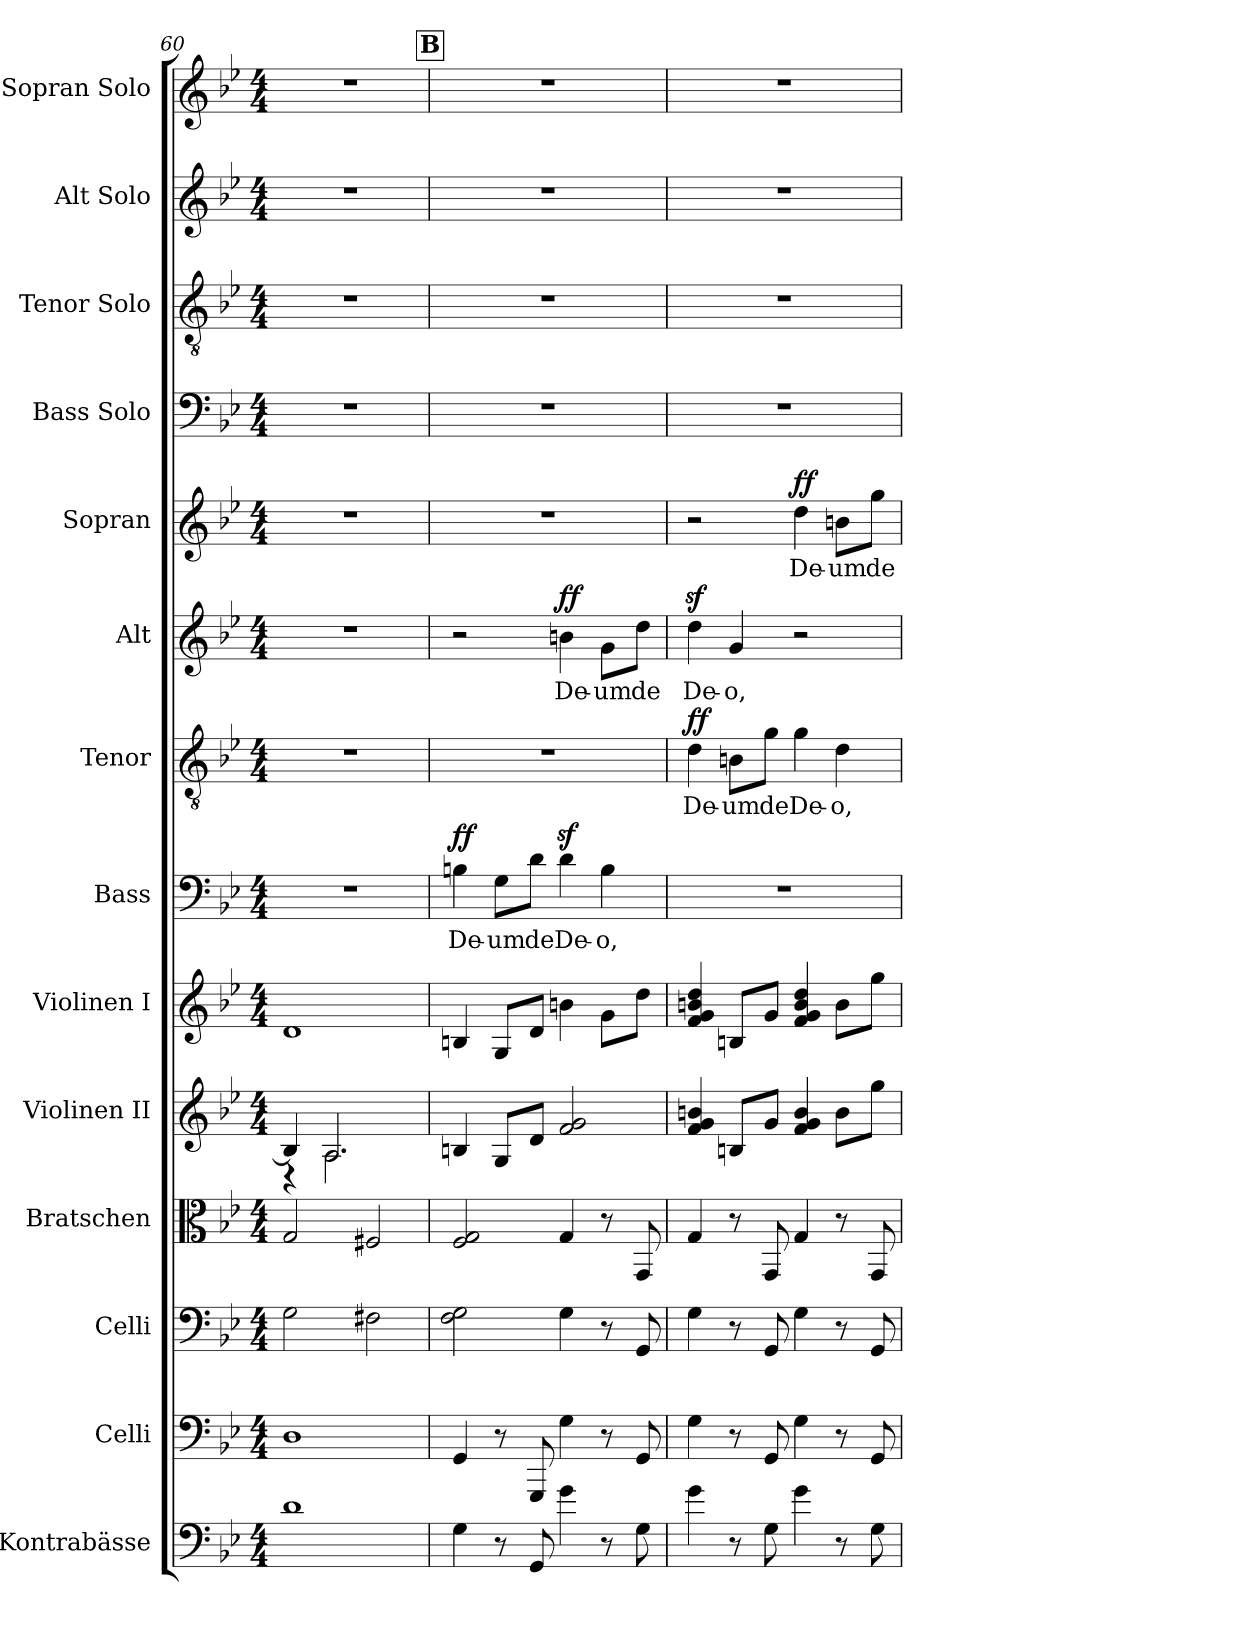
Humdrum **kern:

**kern	**kern	**kern	**kern	**kern	**kern	**kern	**text	**dynam	**kern	**text	**dynam	**kern	**text	**dynam	**kern	**text	**dynam	**kern	**kern	**kern	**kern
*part14	*part13	*part12	*part11	*part10	*part9	*part8	*part8	*part8	*part7	*part7	*part7	*part6	*part6	*part6	*part5	*part5	*part5	*part4	*part3	*part2	*part1
*staff14	*staff13	*staff12	*staff11	*staff10	*staff9	*staff8	*staff8	*staff8	*staff7	*staff7	*staff7	*staff6	*staff6	*staff6	*staff5	*staff5	*staff5	*staff4	*staff3	*staff2	*staff1
*I"Kontrabässe	*I"Celli	*I"Celli	*I"Bratschen	*I"Violinen II	*I"Violinen I	*I"Bass	*	*	*I"Tenor	*	*	*I"Alt	*	*	*I"Sopran	*	*	*I"Bass Solo	*I"Tenor Solo	*I"Alt Solo	*I"Sopran Solo
*	*I'Cl.	*	*	*	*I'Vl.	*I'B.	*	*	*I'T.	*	*	*I'A.	*	*	*I'S.	*	*	*I'B.S.	*I'T.S.	*I'A.S.	*I'S.S.
*clefF4	*clefF4	*clefF4	*clefC3	*clefG2	*clefG2	*clefF4	*	*	*clefGv2	*	*	*clefG2	*	*	*clefG2	*	*	*clefF4	*clefGv2	*clefG2	*clefG2
*ITrd7c12	*	*	*	*	*	*	*	*	*	*	*	*	*	*	*	*	*	*	*	*	*
*k[b-e-]	*k[b-e-]	*k[b-e-]	*k[b-e-]	*k[b-e-]	*k[b-e-]	*k[b-e-]	*	*	*k[b-e-]	*	*	*k[b-e-]	*	*	*k[b-e-]	*	*	*k[b-e-]	*k[b-e-]	*k[b-e-]	*k[b-e-]
*B-:	*B-:	*B-:	*B-:	*B-:	*B-:	*B-:	*	*	*B-:	*	*	*B-:	*	*	*B-:	*	*	*B-:	*B-:	*B-:	*B-:
*M4/4	*M4/4	*M4/4	*M4/4	*M4/4	*M4/4	*M4/4	*	*	*M4/4	*	*	*M4/4	*	*	*M4/4	*	*	*M4/4	*M4/4	*M4/4	*M4/4
*MM144	*MM144	*MM144	*MM144	*MM144	*MM144	*MM144	*	*	*MM144	*	*	*MM144	*	*	*MM144	*	*	*MM144	*MM144	*MM144	*MM144
=60	=60	=60	=60	=60	=60	=60	=60	=60	=60	=60	=60	=60	=60	=60	=60	=60	=60	=60	=60	=60	=60
*	*	*	*	*^	*	*	*	*	*	*	*	*	*	*	*	*	*	*	*	*	*
1D	1D	2G\	2G/	4B/]	4r	1d	1r	.	.	1r	.	.	1r	.	.	1r	.	.	1r	1r	1r	1r
.	.	.	.	2.A/	2.A\	.	.	.	.	.	.	.	.	.	.	.	.	.	.	.	.	.
.	.	2F#X\	2F#X/	.	.	.	.	.	.	.	.	.	.	.	.	.	.	.	.	.	.	.
*	*	*	*	*v	*v	*	*	*	*	*	*	*	*	*	*	*	*	*	*	*	*	*
!!LO:REH:place=s1:a:fs=14:t=B
=61	=61	=61	=61	=61	=61	=61	=61	=61	=61	=61	=61	=61	=61	=61	=61	=61	=61	=61	=61	=61	=61
!	!	!	!	!	!	!	!LO:LY:b	!LO:DY:a	!	!	!	!	!	!	!	!	!	!	!	!	!
4GG\	4GG/	2F\ 2G\	2F/ 2G/	4Bn/	4Bn/	4Bn\	-De-	ff	1r	.	.	2r	.	.	1r	.	.	1r	1r	1r	1r
!	!	!	!	!	!	!	!LO:LY:b	!	!	!	!	!	!	!	!	!	!	!	!	!	!
8r	8r	.	.	8G/L	8G/L	8G\L	um	.	.	.	.	.	.	.	.	.	.	.	.	.	.
!	!	!	!	!	!	!	!LO:LY:b	!	!	!	!	!	!	!	!	!	!	!	!	!	!
8GGG/	8GGG/	.	.	8d/J	8d/J	8d\J	de	.	.	.	.	.	.	.	.	.	.	.	.	.	.
!	!	!	!	!	!	!	!LO:LY:b	!	!	!	!	!	!LO:LY:b	!LO:DY:a	!	!	!	!	!	!	!
4G\	4G\	4G\	4G/	2f/ 2g/	4bn\	4dz>\	-De-	.	.	.	.	4bn\	-De-	ff	.	.	.	.	.	.	.
!	!	!	!	!	!	!	!LO:LY:b	!	!	!	!	!	!LO:LY:b	!	!	!	!	!	!	!	!
8r	8r	8r	8r	.	8g\L	4B\	-o,	.	.	.	.	8g\L	um	.	.	.	.	.	.	.	.
!	!	!	!	!	!	!	!	!	!	!	!	!	!LO:LY:b	!	!	!	!	!	!	!	!
8GG\	8GG/	8GG/	8GG/	.	8dd\J	.	.	.	.	.	.	8dd\J	de	.	.	.	.	.	.	.	.
!!LO:LB:g=z
=62	=62	=62	=62	=62	=62	=62	=62	=62	=62	=62	=62	=62	=62	=62	=62	=62	=62	=62	=62	=62	=62
!	!	!	!	!	!	!	!	!	!	!LO:LY:b	!LO:DY:a	!	!LO:LY:b	!	!	!	!	!	!	!	!
4G\	4G\	4G\	4G/	4f/ 4g/ 4bn/	4f/ 4g/ 4bn/ 4dd/	1r	.	.	4d\	-De-	ff	4ddz>\	-De-	.	2r	.	.	1r	1r	1r	1r
!	!	!	!	!	!	!	!	!	!	!LO:LY:b	!	!	!LO:LY:b	!	!	!	!	!	!	!	!
8r	8r	8r	8r	8Bn/L	8Bn/L	.	.	.	8Bn\L	um	.	4g/	o,	.	.	.	.	.	.	.	.
!	!	!	!	!	!	!	!	!	!	!LO:LY:b	!	!	!	!	!	!	!	!	!	!	!
8GG\	8GG/	8GG/	8GG/	8g/J	8g/J	.	.	.	8g\J	de	.	.	.	.	.	.	.	.	.	.	.
!	!	!	!	!	!	!	!	!	!	!LO:LY:b	!	!	!	!	!	!LO:LY:b	!LO:DY:a	!	!	!	!
4G\	4G\	4G\	4G/	4f/ 4g/ 4b/	4f/ 4g/ 4b/ 4dd/	.	.	.	4g\	-De-	.	2r	.	.	4dd\	-De-	ff	.	.	.	.
!	!	!	!	!	!	!	!	!	!	!LO:LY:b	!	!	!	!	!	!LO:LY:b	!	!	!	!	!
8r	8r	8r	8r	8b\L	8b\L	.	.	.	4d\	o,	.	.	.	.	8bn\L	um	.	.	.	.	.
!	!	!	!	!	!	!	!	!	!	!	!	!	!	!	!	!LO:LY:b	!	!	!	!	!
8GG\	8GG/	8GG/	8GG/	8gg\J	8gg\J	.	.	.	.	.	.	.	.	.	8gg\J	de	.	.	.	.	.
=	=	=	=	=	=	=	=	=	=	=	=	=	=	=	=	=	=	=	=	=	=
*-	*-	*-	*-	*-	*-	*-	*-	*-	*-	*-	*-	*-	*-	*-	*-	*-	*-	*-	*-	*-	*-
